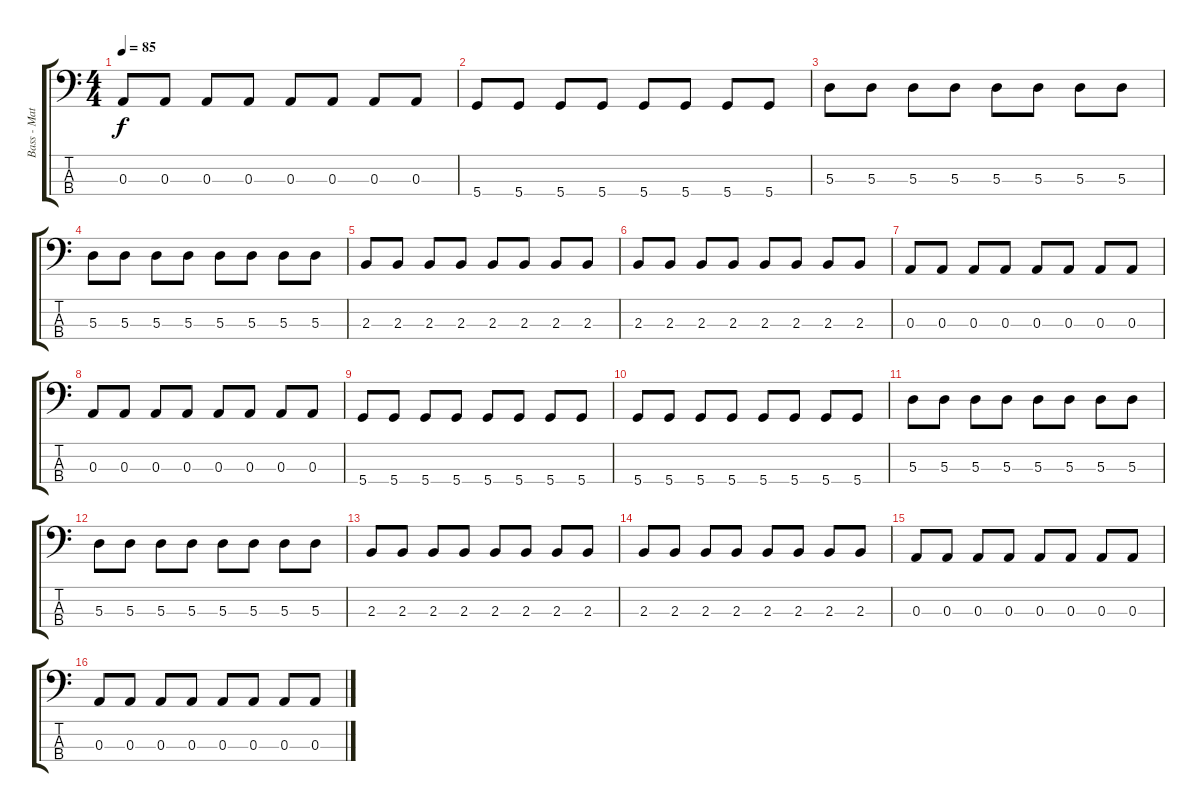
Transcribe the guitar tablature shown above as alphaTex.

\track ("Bass - Matt Barnes" "Bass - Mat") {instrument electricbasspick}
\staff {score tabs}
\tuning (G2 D2 A1 D1) {hide}
\ts (4 4)
\tempo 85
\clef f4
\ks c
0.3.8{dy f} 0.3.8 0.3.8 0.3.8 0.3.8 0.3.8 0.3.8 0.3.8 |
5.4.8 5.4.8 5.4.8 5.4.8 5.4.8 5.4.8 5.4.8 5.4.8 |
5.3.8 5.3.8 5.3.8 5.3.8 5.3.8 5.3.8 5.3.8 5.3.8 |
5.3.8 5.3.8 5.3.8 5.3.8 5.3.8 5.3.8 5.3.8 5.3.8 |
2.3.8 2.3.8 2.3.8 2.3.8 2.3.8 2.3.8 2.3.8 2.3.8 |
2.3.8 2.3.8 2.3.8 2.3.8 2.3.8 2.3.8 2.3.8 2.3.8 |
0.3.8 0.3.8 0.3.8 0.3.8 0.3.8 0.3.8 0.3.8 0.3.8 |
0.3.8 0.3.8 0.3.8 0.3.8 0.3.8 0.3.8 0.3.8 0.3.8 |
5.4.8 5.4.8 5.4.8 5.4.8 5.4.8 5.4.8 5.4.8 5.4.8 |
5.4.8 5.4.8 5.4.8 5.4.8 5.4.8 5.4.8 5.4.8 5.4.8 |
5.3.8 5.3.8 5.3.8 5.3.8 5.3.8 5.3.8 5.3.8 5.3.8 |
5.3.8 5.3.8 5.3.8 5.3.8 5.3.8 5.3.8 5.3.8 5.3.8 |
2.3.8 2.3.8 2.3.8 2.3.8 2.3.8 2.3.8 2.3.8 2.3.8 |
2.3.8 2.3.8 2.3.8 2.3.8 2.3.8 2.3.8 2.3.8 2.3.8 |
0.3.8 0.3.8 0.3.8 0.3.8 0.3.8 0.3.8 0.3.8 0.3.8 |
0.3.8 0.3.8 0.3.8 0.3.8 0.3.8 0.3.8 0.3.8 0.3.8
